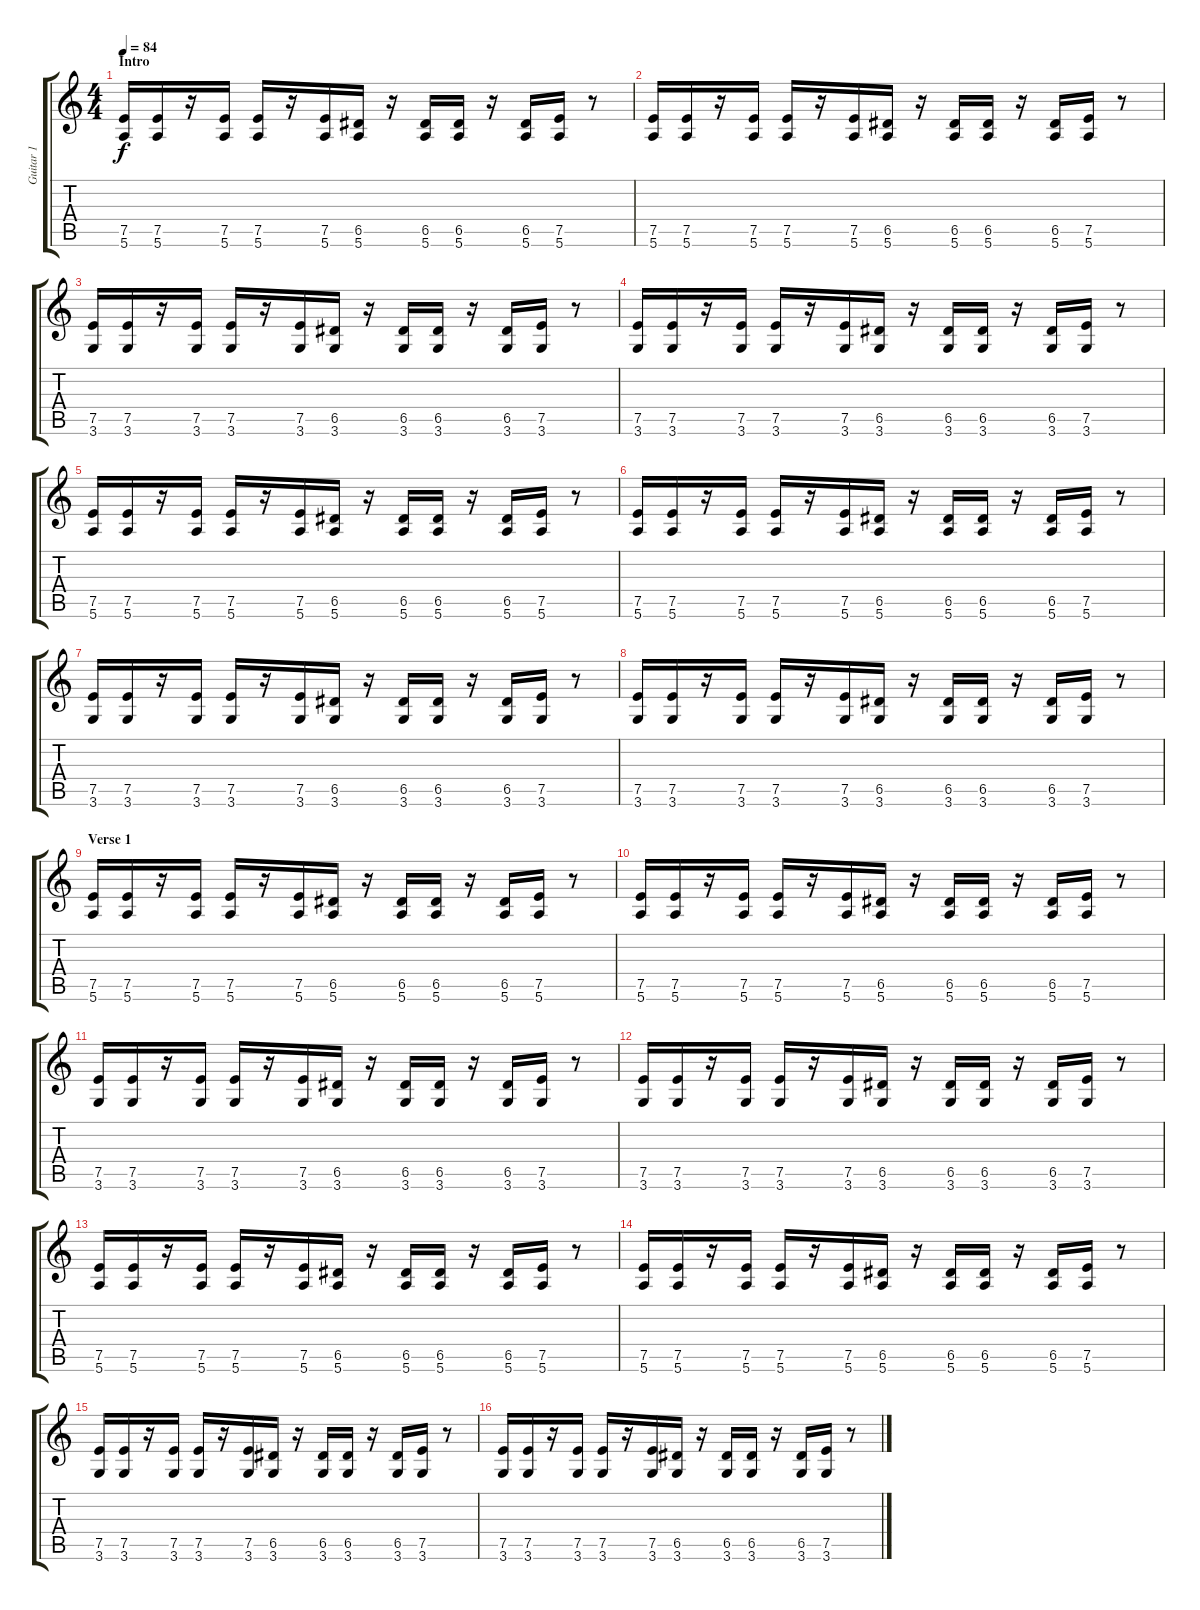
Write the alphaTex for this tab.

\track ("Guitar 1" "Guitar 1") {instrument distortionguitar}
\staff {score tabs}
\tuning (E4 B3 G3 D3 A2 E2) {hide}
\ts (4 4)
\section ("" "Intro")
\tempo 84
\clef g2
\ks c
(7.5 5.6).16{dy f instrument distortionguitar} (7.5 5.6).16 r.16 (7.5 5.6).16 (7.5 5.6).16 r.16 (7.5 5.6).16 (6.5 5.6).16 r.16 (6.5 5.6).16 (6.5 5.6).16 r.16 (6.5 5.6).16 (7.5 5.6).16 r.8 |
(7.5 5.6).16 (7.5 5.6).16 r.16 (7.5 5.6).16 (7.5 5.6).16 r.16 (7.5 5.6).16 (6.5 5.6).16 r.16 (6.5 5.6).16 (6.5 5.6).16 r.16 (6.5 5.6).16 (7.5 5.6).16 r.8 |
(7.5 3.6).16 (7.5 3.6).16 r.16 (7.5 3.6).16 (7.5 3.6).16 r.16 (7.5 3.6).16 (6.5 3.6).16 r.16 (6.5 3.6).16 (6.5 3.6).16 r.16 (6.5 3.6).16 (7.5 3.6).16 r.8 |
(7.5 3.6).16 (7.5 3.6).16 r.16 (7.5 3.6).16 (7.5 3.6).16 r.16 (7.5 3.6).16 (6.5 3.6).16 r.16 (6.5 3.6).16 (6.5 3.6).16 r.16 (6.5 3.6).16 (7.5 3.6).16 r.8 |
(7.5 5.6).16 (7.5 5.6).16 r.16 (7.5 5.6).16 (7.5 5.6).16 r.16 (7.5 5.6).16 (6.5 5.6).16 r.16 (6.5 5.6).16 (6.5 5.6).16 r.16 (6.5 5.6).16 (7.5 5.6).16 r.8 |
(7.5 5.6).16 (7.5 5.6).16 r.16 (7.5 5.6).16 (7.5 5.6).16 r.16 (7.5 5.6).16 (6.5 5.6).16 r.16 (6.5 5.6).16 (6.5 5.6).16 r.16 (6.5 5.6).16 (7.5 5.6).16 r.8 |
(7.5 3.6).16 (7.5 3.6).16 r.16 (7.5 3.6).16 (7.5 3.6).16 r.16 (7.5 3.6).16 (6.5 3.6).16 r.16 (6.5 3.6).16 (6.5 3.6).16 r.16 (6.5 3.6).16 (7.5 3.6).16 r.8 |
(7.5 3.6).16 (7.5 3.6).16 r.16 (7.5 3.6).16 (7.5 3.6).16 r.16 (7.5 3.6).16 (6.5 3.6).16 r.16 (6.5 3.6).16 (6.5 3.6).16 r.16 (6.5 3.6).16 (7.5 3.6).16 r.8 |
\section ("" "Verse 1")
(7.5 5.6).16 (7.5 5.6).16 r.16 (7.5 5.6).16 (7.5 5.6).16 r.16 (7.5 5.6).16 (6.5 5.6).16 r.16 (6.5 5.6).16 (6.5 5.6).16 r.16 (6.5 5.6).16 (7.5 5.6).16 r.8 |
(7.5 5.6).16 (7.5 5.6).16 r.16 (7.5 5.6).16 (7.5 5.6).16 r.16 (7.5 5.6).16 (6.5 5.6).16 r.16 (6.5 5.6).16 (6.5 5.6).16 r.16 (6.5 5.6).16 (7.5 5.6).16 r.8 |
(7.5 3.6).16 (7.5 3.6).16 r.16 (7.5 3.6).16 (7.5 3.6).16 r.16 (7.5 3.6).16 (6.5 3.6).16 r.16 (6.5 3.6).16 (6.5 3.6).16 r.16 (6.5 3.6).16 (7.5 3.6).16 r.8 |
(7.5 3.6).16 (7.5 3.6).16 r.16 (7.5 3.6).16 (7.5 3.6).16 r.16 (7.5 3.6).16 (6.5 3.6).16 r.16 (6.5 3.6).16 (6.5 3.6).16 r.16 (6.5 3.6).16 (7.5 3.6).16 r.8 |
(7.5 5.6).16 (7.5 5.6).16 r.16 (7.5 5.6).16 (7.5 5.6).16 r.16 (7.5 5.6).16 (6.5 5.6).16 r.16 (6.5 5.6).16 (6.5 5.6).16 r.16 (6.5 5.6).16 (7.5 5.6).16 r.8 |
(7.5 5.6).16 (7.5 5.6).16 r.16 (7.5 5.6).16 (7.5 5.6).16 r.16 (7.5 5.6).16 (6.5 5.6).16 r.16 (6.5 5.6).16 (6.5 5.6).16 r.16 (6.5 5.6).16 (7.5 5.6).16 r.8 |
(7.5 3.6).16 (7.5 3.6).16 r.16 (7.5 3.6).16 (7.5 3.6).16 r.16 (7.5 3.6).16 (6.5 3.6).16 r.16 (6.5 3.6).16 (6.5 3.6).16 r.16 (6.5 3.6).16 (7.5 3.6).16 r.8 |
(7.5 3.6).16 (7.5 3.6).16 r.16 (7.5 3.6).16 (7.5 3.6).16 r.16 (7.5 3.6).16 (6.5 3.6).16 r.16 (6.5 3.6).16 (6.5 3.6).16 r.16 (6.5 3.6).16 (7.5 3.6).16 r.8
